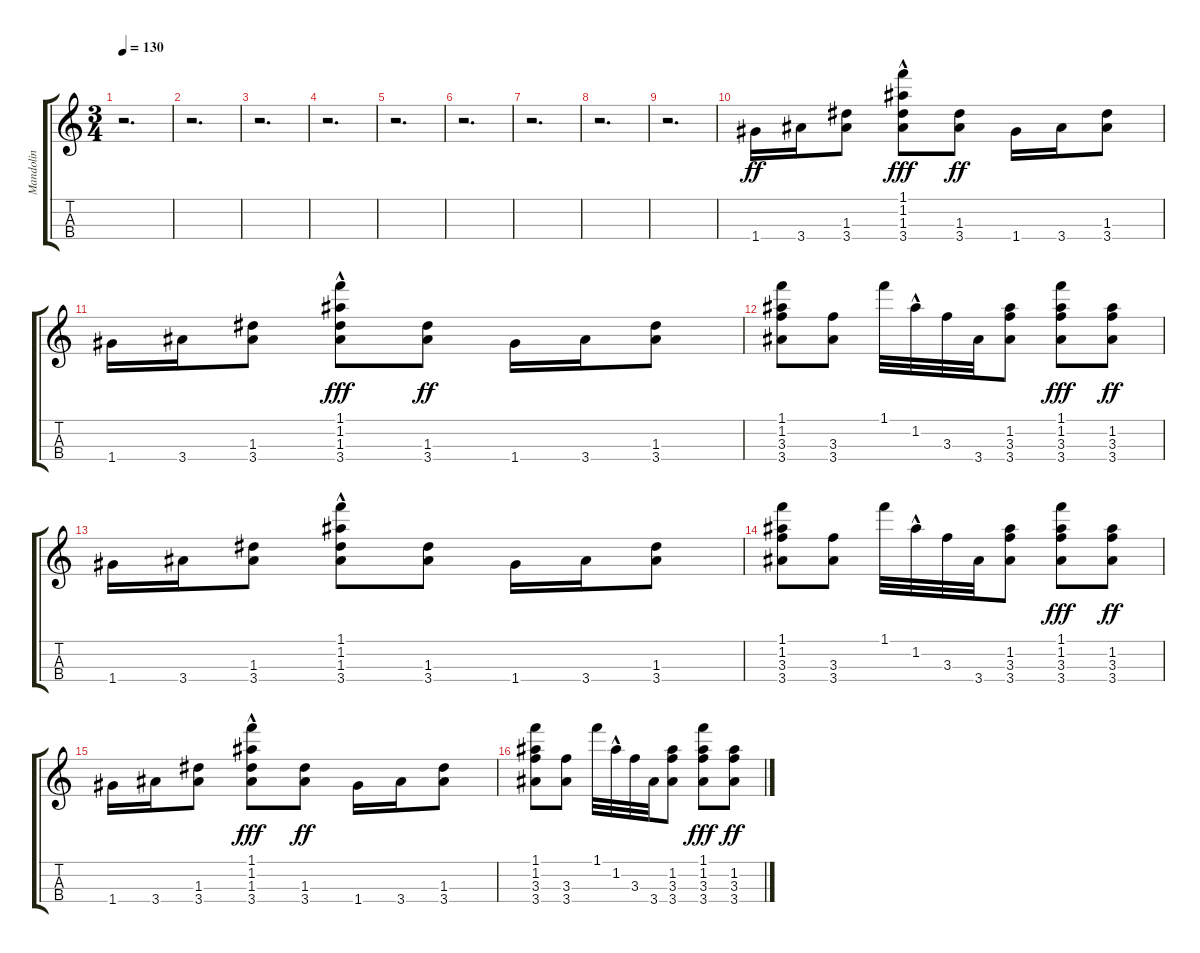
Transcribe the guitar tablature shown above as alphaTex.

\track ("Mandolin" "Mandolin") {instrument electricguitarmuted}
\staff {score tabs}
\tuning (E5 A4 D4 G3) {hide}
\ts (3 4)
\tempo 130
\clef g2
\ks c
r.2{d dy ff instrument electricguitarmuted} |
r.2{d} |
r.2{d} |
r.2{d} |
r.2{d} |
r.2{d} |
r.2{d} |
r.2{d} |
r.2{d} |
1.4.16{volume 0} 3.4.16 (1.3 3.4).8{volume 0} (1.1{hac} 1.2 1.3 3.4).8{dy fff volume 0} (1.3 3.4).8{dy ff volume 0} 1.4.16{volume 1} 3.4.16 (1.3 3.4).8{volume 1} |
1.4.16{volume 1} 3.4.16 (1.3 3.4).8{volume 1} (1.1{hac} 1.2 1.3 3.4).8{dy fff volume 2} (1.3 3.4).8{dy ff volume 2} 1.4.16{volume 2} 3.4.16 (1.3 3.4).8{volume 2} |
(1.1 1.2 3.3 3.4).8{volume 2} (3.3 3.4).8{volume 2} 1.1.32{volume 3} 1.2{hac}.32 3.3.32 3.4.32{volume 3} (1.2 3.3 3.4).8 (1.1 1.2 3.3 3.4).8{dy fff volume 3} (1.2 3.3 3.4).8{dy ff volume 3} |
1.4.16{volume 3} 3.4.16{volume 4} (1.3 3.4).8{volume 4} (1.1{hac} 1.2 1.3 3.4).8{volume 4} (1.3 3.4).8{volume 4} 1.4.16{volume 4} 3.4.16{volume 4} (1.3 3.4).8{volume 5} |
(1.1 1.2 3.3 3.4).8{volume 5} (3.3 3.4).8{volume 6} 1.1.32{volume 6} 1.2{hac}.32 3.3.32 3.4.32{volume 6} (1.2 3.3 3.4).8 (1.1 1.2 3.3 3.4).8{dy fff volume 6} (1.2 3.3 3.4).8{dy ff volume 6} |
1.4.16{volume 6} 3.4.16{volume 6} (1.3 3.4).8 (1.1{hac} 1.2 1.3 3.4).8{dy fff volume 6} (1.3 3.4).8{dy ff volume 7} 1.4.16{volume 7} 3.4.16{volume 7} (1.3 3.4).8 |
(1.1 1.2 3.3 3.4).8{volume 7} (3.3 3.4).8{volume 7} 1.1.32{volume 7} 1.2{hac}.32 3.3.32{volume 8} 3.4.32 (1.2 3.3 3.4).8 (1.1 1.2 3.3 3.4).8{dy fff volume 8} (1.2 3.3 3.4).8{dy ff volume 8}
